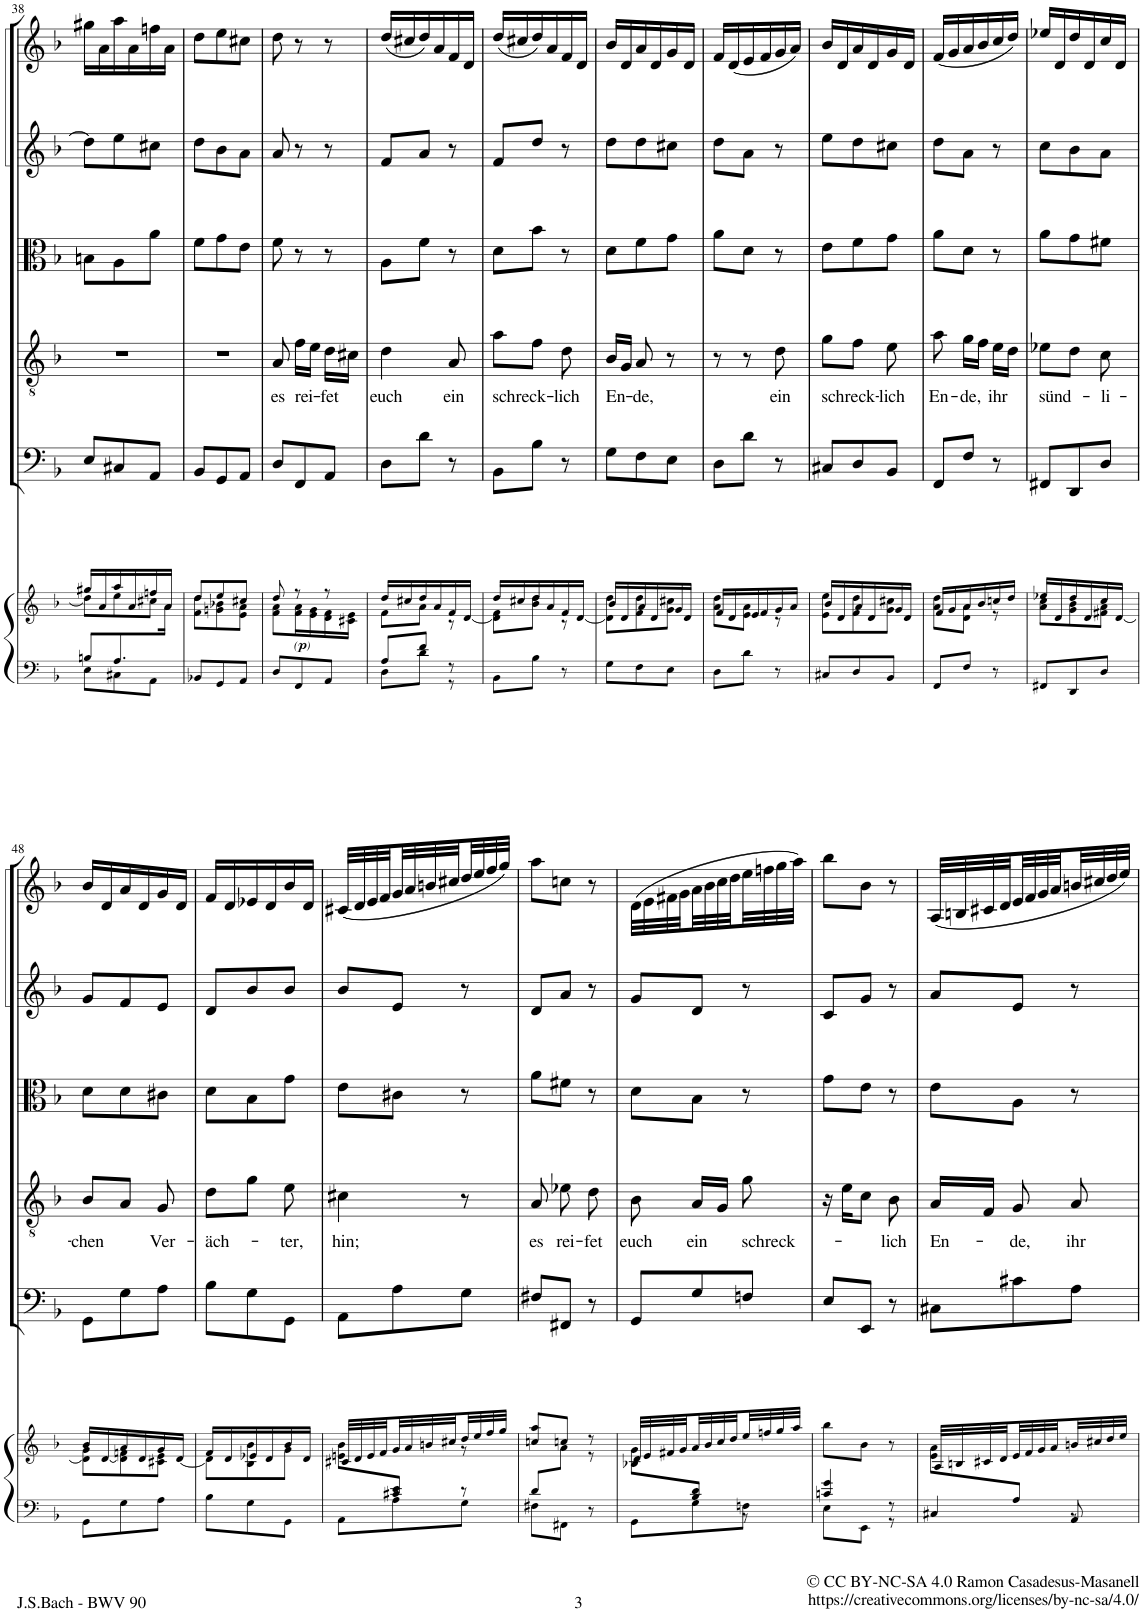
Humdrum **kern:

**kern	**kern	**dynam	**kern	**kern	**text	**kern	**kern	**kern
*part6	*part6	*part6	*part5	*part4	*part4	*part3	*part2	*part1
*staff7	*staff6	*staff6/7	*staff5	*staff4	*staff4	*staff3	*staff2	*staff1
*I"Piano reduction	*	*	*I"Continuo	*I"Tenore	*	*I"Viola	*I"Violino II	*I"Violino I
*I'Pno	*	*	*	*	*	*I'Vla	*I'Vln	*I'Vln
!!LO:PB:g=z
*clefF4	*clefG2	*	*clefF4	*clefGv2	*	*clefC3	*clefG2	*clefG2
*k[b-]	*k[b-]	*	*k[b-]	*k[b-]	*	*k[b-]	*k[b-]	*k[b-]
*M3/8	*M3/8	*	*M3/8	*M3/8	*	*M3/8	*M3/8	*M3/8
=38	=38	=38	=38	=38	=38	=38	=38	=38
*^	*^	*	*	*	*	*	*	*
*	*	*	*^	*	*	*	*	*	*	*
8Bn/L	8E\L	16gg#X/LL	8dd\L]	16ryy	.	8E/L	4.r	.	8Bn\L	8dd\L]	16gg#X\LL
*	*	*	*v	*v	*	*	*	*	*	*	*
.	.	16a/	.	.	.	.	.	.	.	16a\
8.A/	8C#X\	16aa/	8ee\	.	8C#X/	.	.	8A\	8ee\	16aa\
.	.	16a/	.	.	.	.	.	.	.	16a\
.	8AA\J	16ffn/	8cc#X\J	.	8AA/J	.	.	8a\J	8cc#X\J	16ffn\
*	*	*	*^	*	*	*	*	*	*	*
16ryy	.	16a/JJ	.	16a\Jk	.	.	.	.	.	.	16a\JJ
*v	*v	*	*	*	*	*	*	*	*	*	*
*	*	*v	*v	*	*	*	*	*	*	*
=39	=39	=39	=39	=39	=39	=39	=39	=39	=39
8BB-X/L	8dd/L	8f\ 8dd\L	.	8BB-/L	4.r	.	8f\L	8dd\L	8dd\L
8GG/	8ee/	8gn\ 8b-X\	.	8GG/	.	.	8g\	8b-\	8ee\
8AA/J	8cc#X/J	8e\ 8a\J	.	8AA/J	.	.	8e\J	8a\J	8cc#X\J
=40	=40	=40	=40	=40	=40	=40	=40	=40	=40
!	!	!	!	!	!	!LO:LY:b	!	!	!
8D/L	8dd/	8f\ 8a\L	.	8D/L	8A/	es	8f\	8a/	8dd\
!	!	!	!LO:DY:b	!	!	!LO:LY:b	!	!	!
!	!	!	!LO:DY:n=1:b	!	!	!	!	!	!
!	!	!	!LO:DY:n=2:b	!	!	!	!	!	!
8FF/	8r	16f\ 16a\L	other-dynamics p other-dynamics	8FF/	16f\LL	rei-	8r	8r	8r
.	.	16e\ 16g\	.	.	16e\JJ	.	.	.	.
!	!	!	!	!	!	!LO:LY:b	!	!	!
8AA/J	8r	16d\ 16f\	.	8AA/J	16d\LL	-fet	8r	8r	8r
.	.	16c#X\ 16e\JJ	.	.	16c#X\JJ	.	.	.	.
=41	=41	=41	=41	=41	=41	=41	=41	=41	=41
*^	*	*	*	*	*	*	*	*	*
!	!	!	!	!	!	!	!LO:LY:b	!	!	!
8A/L	8D\L	16dd/LL	8f\L	.	8D\L	4d\	euch	8A\L	8f/L	(16dd/LL
.	.	16cc#X/	.	.	.	.	.	.	.	16cc#X/
8f/J	8d\J	16dd/	8a\J	.	8d\J	.	.	8f\J	8a/J	16dd/)
.	.	16a/	.	.	.	.	.	.	.	16a/
!	!	!	!	!	!	!	!LO:LY:b	!	!	!
8r	8r	16f/	8r	.	8r	8A/	ein	8r	8r	16f/
.	.	[<16d/JJ	.	.	.	.	.	.	.	16d/JJ
*v	*v	*	*	*	*	*	*	*	*	*
=42	=42	=42	=42	=42	=42	=42	=42	=42	=42
!	!	!	!	!	!	!LO:LY:b	!	!	!
8BB-\L	16dd/LL	8d\] 8f\L	.	8BB-\L	8a\L	schreck-	8d\L	8f/L	(16dd/LL
.	16cc#X/	.	.	.	.	.	.	.	16cc#X/
8B-\J	16dd/	8b-\ 8dd\J	.	8B-\J	8f\J	.	8b-\J	8dd/J	16dd/)
.	16a/	.	.	.	.	.	.	.	16a/
!	!	!	!	!	!	!LO:LY:b	!	!	!
8r	16f/	8r	.	8r	8d\	-lich	8r	8r	16f/
.	[<16d/JJ	.	.	.	.	.	.	.	16d/JJ
=43	=43	=43	=43	=43	=43	=43	=43	=43	=43
!	!	!	!	!	!	!LO:LY:b	!	!	!
8G\L	16b-/LL	8d\] 8dd\L	.	8G\L	16B-/LL	En-	8d\L	8dd\L	16b-/LL
.	16d/	.	.	.	16G/JJ	.	.	.	16d/
!	!	!	!	!	!	!LO:LY:b	!	!	!
8F\	16a/	8f\ 8dd\	.	8F\	8A/	-de,	8f\	8dd\	16a/
.	16d/	.	.	.	.	.	.	.	16d/
8E\J	16g/	8g\ 8cc#X\J	.	8E\J	8r	.	8g\J	8cc#X\J	16g/
.	16d/JJ	.	.	.	.	.	.	.	16d/JJ
=44	=44	=44	=44	=44	=44	=44	=44	=44	=44
8D\L	16f/LL	8a\ 8dd\L	.	8D\L	8r	.	8a\L	8dd\L	16f/LL
.	16d/	.	.	.	.	.	.	.	(16d/
8d\J	16e/	8e\ 8a\J	.	8d\J	8r	.	8d\J	8a\J	16e/
.	16f/	.	.	.	.	.	.	.	16f/
!	!	!	!	!	!	!LO:LY:b	!	!	!
8r	16g/	8r	.	8r	8d\	ein	8r	8r	16g/
.	16a/JJ	.	.	.	.	.	.	.	16a/JJ)
=45	=45	=45	=45	=45	=45	=45	=45	=45	=45
!	!	!	!	!	!	!LO:LY:b	!	!	!
8C#X/L	16b-/LL	8e\ 8ee\L	.	8C#X/L	8g\L	schreck-	8e\L	8ee\L	16b-/LL
.	16d/	.	.	.	.	.	.	.	16d/
8D/	16a/	8f\ 8dd\	.	8D/	8f\J	.	8f\	8dd\	16a/
.	16d/	.	.	.	.	.	.	.	16d/
!	!	!	!	!	!	!LO:LY:b	!	!	!
8BB-/J	16g/	8g\ 8cc#X\J	.	8BB-/J	8e\	-lich	8g\J	8cc#X\J	16g/
.	16d/JJ	.	.	.	.	.	.	.	16d/JJ
=46	=46	=46	=46	=46	=46	=46	=46	=46	=46
!	!	!	!	!	!	!LO:LY:b	!	!	!
8FF/L	16f/LL	8a\ 8dd\L	.	8FF/L	8a\	En-	8a\L	8dd\L	(16f/LL
.	16g/	.	.	.	.	.	.	.	16g/
!	!	!	!	!	!	!LO:LY:b	!	!	!
8F/J	16a/	8d\ 8a\J	.	8F/J	16g\LL	-de,	8d\J	8a\J	16a/
.	16b-/	.	.	.	16f\JJ	.	.	.	16b-/
!	!	!	!	!	!	!LO:LY:b	!	!	!
8r	16ccn/	8r	.	8r	16e\LL	ihr	8r	8r	16cc/
.	16dd/JJ	.	.	.	16d\JJ	.	.	.	16dd/JJ)
=47	=47	=47	=47	=47	=47	=47	=47	=47	=47
!	!	!	!	!	!	!LO:LY:b	!	!	!
8FF#X/L	16ee-X/LL	8a\ 8cc\L	.	8FF#X/L	8e-X\L	sünd-	8a\L	8cc\L	16ee-X/LL
.	16d/	.	.	.	.	.	.	.	16d/
8DD/	16dd/	8g\ 8b-\	.	8DD/	8d\J	.	8g\	8b-\	16dd/
.	16d/	.	.	.	.	.	.	.	16d/
!	!	!	!	!	!	!LO:LY:b	!	!	!
8D/J	16cc/	8f#X\ 8a\J	.	8D/J	8c\	-li-	8f#X\J	8a\J	16cc/
.	[<16d/JJ	.	.	.	.	.	.	.	16d/JJ
!!LO:LB:g=z
=48	=48	=48	=48	=48	=48	=48	=48	=48	=48
!	!	!	!	!	!	!LO:LY:b	!	!	!
8GG\L	16b-/LL	8d\] 8g\L	.	8GG\L	8B-/L	-chen	8d\L	8g/L	16b-/LL
.	[<16d/	.	.	.	.	.	.	.	16d/
8G\	16a/	8d\] 8fn\	.	8G\	8A/J	.	8d\	8f/	16a/
.	16d/	.	.	.	.	.	.	.	16d/
!	!	!	!	!	!	!LO:LY:b	!	!	!
8A\J	16g/	8c#X\ 8e\J	.	8A\J	8G/	Ver-	8c#X\J	8e/J	16g/
.	[<16d/JJ	.	.	.	.	.	.	.	16d/JJ
=49	=49	=49	=49	=49	=49	=49	=49	=49	=49
!	!	!	!	!	!	!LO:LY:b	!	!	!
8B-\L	16f/LL	8d\L]	.	8B-\L	8d\L	-äch-	8d\L	8d/L	16f/LL
.	16d/	.	.	.	.	.	.	.	16d/
8G\	16e-X/	8B-\ 8b-\	.	8G\	8g\J	.	8B-\	8b-/	16e-X/
.	16d/	.	.	.	.	.	.	.	16d/
!	!	!	!	!	!	!LO:LY:b	!	!	!
8GG\J	16b-/	8g\J	.	8GG\J	8e\	-ter,	8g\J	8b-/J	16b-/
.	16d/JJ	.	.	.	.	.	.	.	16d/JJ
=50	=50	=50	=50	=50	=50	=50	=50	=50	=50
*^	*	*	*	*	*	*	*	*	*
*	*^	*	*	*	*	*	*	*	*	*
!	!	!	!	!	!	!	!	!LO:LY:b	!	!	!
8ryy	4ryy	8AA\L	32c#X/LLL	8en\ 8b-\L	.	8AA\L	4c#X\	hin;	8e\L	8b-/L	(32c#X/LLL
.	.	.	32d/	.	.	.	.	.	.	.	32d/
.	.	.	32e/	.	.	.	.	.	.	.	32e/
.	.	.	32f/	.	.	.	.	.	.	.	32f/
8c#X/ 8e/J	.	8A\	32g/	8ryy	.	8A\	.	.	8c#X\J	8e/J	32g/
.	.	.	32a/	.	.	.	.	.	.	.	32a/
.	.	.	32bn/	.	.	.	.	.	.	.	32bn/
.	.	.	32cc#X/	.	.	.	.	.	.	.	32cc#X/
8ryy	8r	8G\J	32dd/	8r	.	8G\J	8r	.	8r	8r	32dd/
.	.	.	32ee/	.	.	.	.	.	.	.	32ee/
.	.	.	32ff/	.	.	.	.	.	.	.	32ff/
.	.	.	32gg/JJJ	.	.	.	.	.	.	.	32gg/JJJ)
*	*v	*v	*	*	*	*	*	*	*	*	*
=51	=51	=51	=51	=51	=51	=51	=51	=51	=51	=51
!	!	!	!	!	!	!	!LO:LY:b	!	!	!
8d/L	8F#X\L	8ccn/ 8aa/L	8ryy	.	8F#X/L	8A/	es	8a\L	8d/L	8aa\L
!	!	!	!	!	!	!	!LO:LY:b	!	!	!
4ryy	8FF#X\J	8ccn/J	8a\J	.	8FF#X/J	8e-X\	rei-	8f#X\J	8a/J	8ccn\J
!	!	!	!	!	!	!	!LO:LY:b	!	!	!
.	8r	8r	8r	.	8r	8d\	fet	8r	8r	8r
=52	=52	=52	=52	=52	=52	=52	=52	=52	=52	=52
!	!	!	!	!	!	!	!LO:LY:b	!	!	!
8ryy	8GG\L	32d/LLL	8B-X\ 8g\L	.	8GG/L	8B-\	euch	8d\L	8g/L	(32d\LLL
.	.	32e/	.	.	.	.	.	.	.	32e\
.	.	32f#X/	.	.	.	.	.	.	.	32f#X\
.	.	32g/	.	.	.	.	.	.	.	32g\
!	!	!	!	!	!	!	!LO:LY:b	!	!	!
8B-/ 8d/J	8G\	32a/	8ryy	.	8G/	16A/LL	ein	8B-\J	8d/J	32a\
.	.	32b-/	.	.	.	.	.	.	.	32b-\
.	.	32cc/	.	.	.	16G/JJ	.	.	.	32cc\
.	.	32dd/	.	.	.	.	.	.	.	32dd\
!	!	!	!	!	!	!	!LO:LY:b	!	!	!
8ryy	8Fn\J	32ee/	8r	.	8Fn/J	8g\	schreck-	8r	8r	32ee\
.	.	32ffn/	.	.	.	.	.	.	.	32ffn\
.	.	32gg/	.	.	.	.	.	.	.	32gg\
.	.	32aa/JJJ	.	.	.	.	.	.	.	32aa\JJJ)
*	*	*v	*v	*	*	*	*	*	*	*
=53	=53	=53	=53	=53	=53	=53	=53	=53	=53
4cn/ 4g/	8E\L	8bb-\L	.	8E/L	16r	.	8g\L	8c/L	8bb-\L
.	.	.	.	.	16e\KL	.	.	.	.
.	8EE\J	8b-\J	.	8EE/J	8c\J	.	8e\J	8g/J	8b-\J
!	!	!	!	!	!	!LO:LY:b	!	!	!
8r	8r	8r	.	8r	8B-\	lich	8r	8r	8r
=54	=54	=54	=54	=54	=54	=54	=54	=54	=54
*	*	*^	*	*	*	*	*	*	*
!	!	!	!	!	!	!	!LO:LY:b	!	!	!
8ryy	4C#X/	32A/LLL	8e\ 8a\L	.	8C#X\L	16A/LL	En-	8e\L	8a/L	(32A/LLL
.	.	32Bn/	.	.	.	.	.	.	.	32Bn/
.	.	32c#X/	.	.	.	16F/JJ	.	.	.	32c#X/
.	.	32d/	.	.	.	.	.	.	.	32d/
!	!	!	!	!	!	!	!LO:LY:b	!	!	!
8A/J	.	32e/	8ryy	.	8c#X\	8G/	-de,	8A\J	8e/J	32e/
.	.	32f/	.	.	.	.	.	.	.	32f/
.	.	32g/	.	.	.	.	.	.	.	32g/
.	.	32a/	.	.	.	.	.	.	.	32a/
!	!	!	!	!	!	!	!LO:LY:b	!	!	!
8ryy	8AA/	32bn/	8r	.	8A\J	8A/	ihr	8r	8r	32bn/
.	.	32cc#X/	.	.	.	.	.	.	.	32cc#X/
.	.	32dd/	.	.	.	.	.	.	.	32dd/
.	.	32ee/JJJ	.	.	.	.	.	.	.	32ee/JJJ)
*v	*v	*	*	*	*	*	*	*	*	*
*	*v	*v	*	*	*	*	*	*	*
=	=	=	=	=	=	=	=	=
*-	*-	*-	*-	*-	*-	*-	*-	*-
